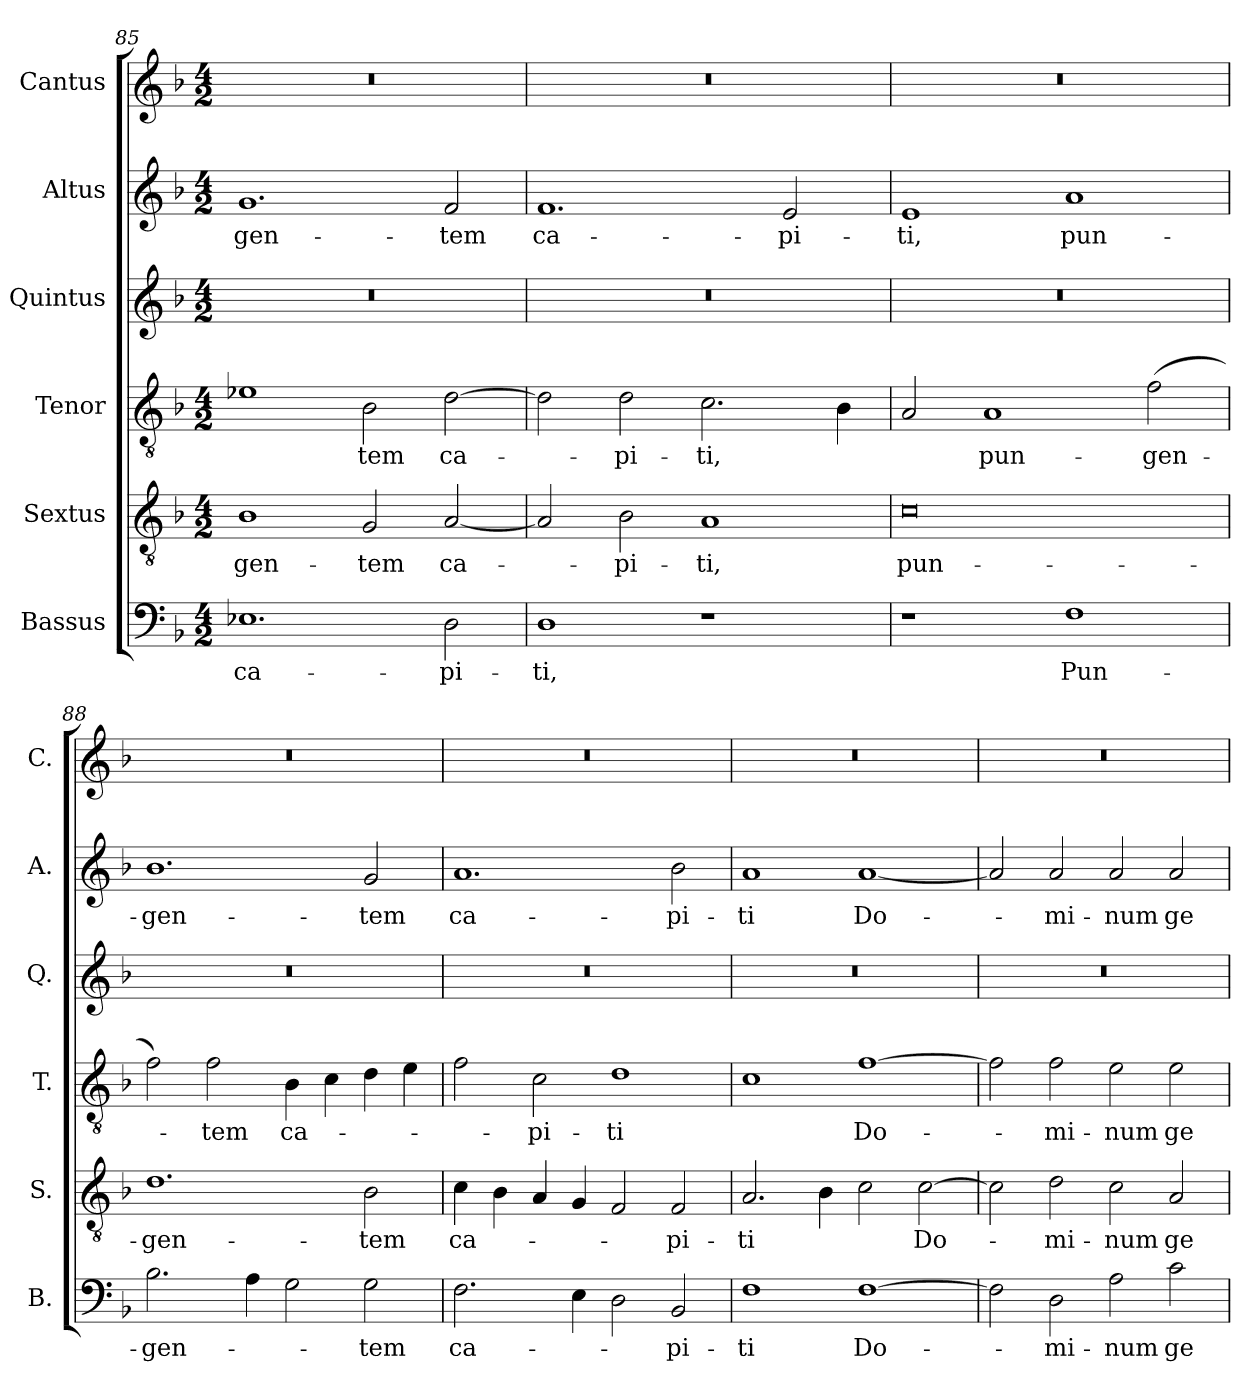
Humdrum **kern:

**kern	**text	**kern	**text	**kern	**text	**kern	**kern	**text	**kern
*part6	*part6	*part5	*part5	*part4	*part4	*part3	*part2	*part2	*part1
*staff6	*staff6	*staff5	*staff5	*staff4	*staff4	*staff3	*staff2	*staff2	*staff1
*I"Bassus	*	*I"Sextus	*	*I"Tenor	*	*I"Quintus	*I"Altus	*	*I"Cantus
*I'B.	*	*I'S.	*	*I'T.	*	*I'Q.	*I'A.	*	*I'C.
*clefF4	*	*clefGv2	*	*clefGv2	*	*clefG2	*clefG2	*	*clefG2
*k[b-]	*	*k[b-]	*	*k[b-]	*	*k[b-]	*k[b-]	*	*k[b-]
*M4/2	*	*M4/2	*	*M4/2	*	*M4/2	*M4/2	*	*M4/2
=85	=85	=85	=85	=85	=85	=85	=85	=85	=85
1.E-X	ca-	1B-	-gen-	1e-X	.	0r	1.g	-gen-	0r
.	.	2G/	-tem	2B-\	-tem	.	.	.	.
2D\	-pi-	[2A/	ca-	[2d\	ca-	.	2f/	-tem	.
=86	=86	=86	=86	=86	=86	=86	=86	=86	=86
1D	-ti,	2A/]	.	2d\]	.	0r	1.f	ca-	0r
.	.	2B-\	-pi-	2d\	-pi-	.	.	.	.
1r	.	1A	-ti,	2.c\	-ti,	.	.	.	.
.	.	.	.	.	.	.	2e/	-pi-	.
.	.	.	.	4B-\	.	.	.	.	.
=87	=87	=87	=87	=87	=87	=87	=87	=87	=87
1r	.	0c	pun-	2A/	.	0r	1e	-ti,	0r
.	.	.	.	1A	pun-	.	.	.	.
1F	Pun-	.	.	.	.	.	1a	pun-	.
.	.	.	.	(>2f\	-gen-	.	.	.	.
=88	=88	=88	=88	=88	=88	=88	=88	=88	=88
2.B-\	-gen-	1.d	-gen-	2f\)	.	0r	1.b-	-gen-	0r
.	.	.	.	2f\	-tem	.	.	.	.
4A\	.	.	.	.	.	.	.	.	.
2G\	.	.	.	4B-\	ca-	.	.	.	.
.	.	.	.	4c\	.	.	.	.	.
2G\	-tem	2B-\	-tem	4d\	.	.	2g/	-tem	.
.	.	.	.	4e\	.	.	.	.	.
=89	=89	=89	=89	=89	=89	=89	=89	=89	=89
2.F\	ca-	4c\	ca-	2f\	.	0r	1.a	ca-	0r
.	.	4B-\	.	.	.	.	.	.	.
.	.	4A/	.	2c\	-pi-	.	.	.	.
4E\	.	4G/	.	.	.	.	.	.	.
2D\	.	2F/	.	1d	-ti	.	.	.	.
2BB-/	-pi-	2F/	-pi-	.	.	.	2b-\	-pi-	.
=90	=90	=90	=90	=90	=90	=90	=90	=90	=90
1F	-ti	2.A/	-ti	1c	.	0r	1a	-ti	0r
.	.	4B-\	.	.	.	.	.	.	.
[1F	Do-	2c\	.	[1f	Do-	.	[1a	Do-	.
.	.	[2c\	Do-	.	.	.	.	.	.
!!LO:LB:g=z
=91	=91	=91	=91	=91	=91	=91	=91	=91	=91
2F\]	.	2c\]	.	2f\]	.	0r	2a/]	.	0r
2D\	-mi-	2d\	-mi-	2f\	-mi-	.	2a/	-mi-	.
2A\	-num	2c\	-num	2e\	-num	.	2a/	-num	.
2c\	ge-	2A/	ge-	2e\	ge-	.	2a/	ge-	.
=	=	=	=	=	=	=	=	=	=
*-	*-	*-	*-	*-	*-	*-	*-	*-	*-
